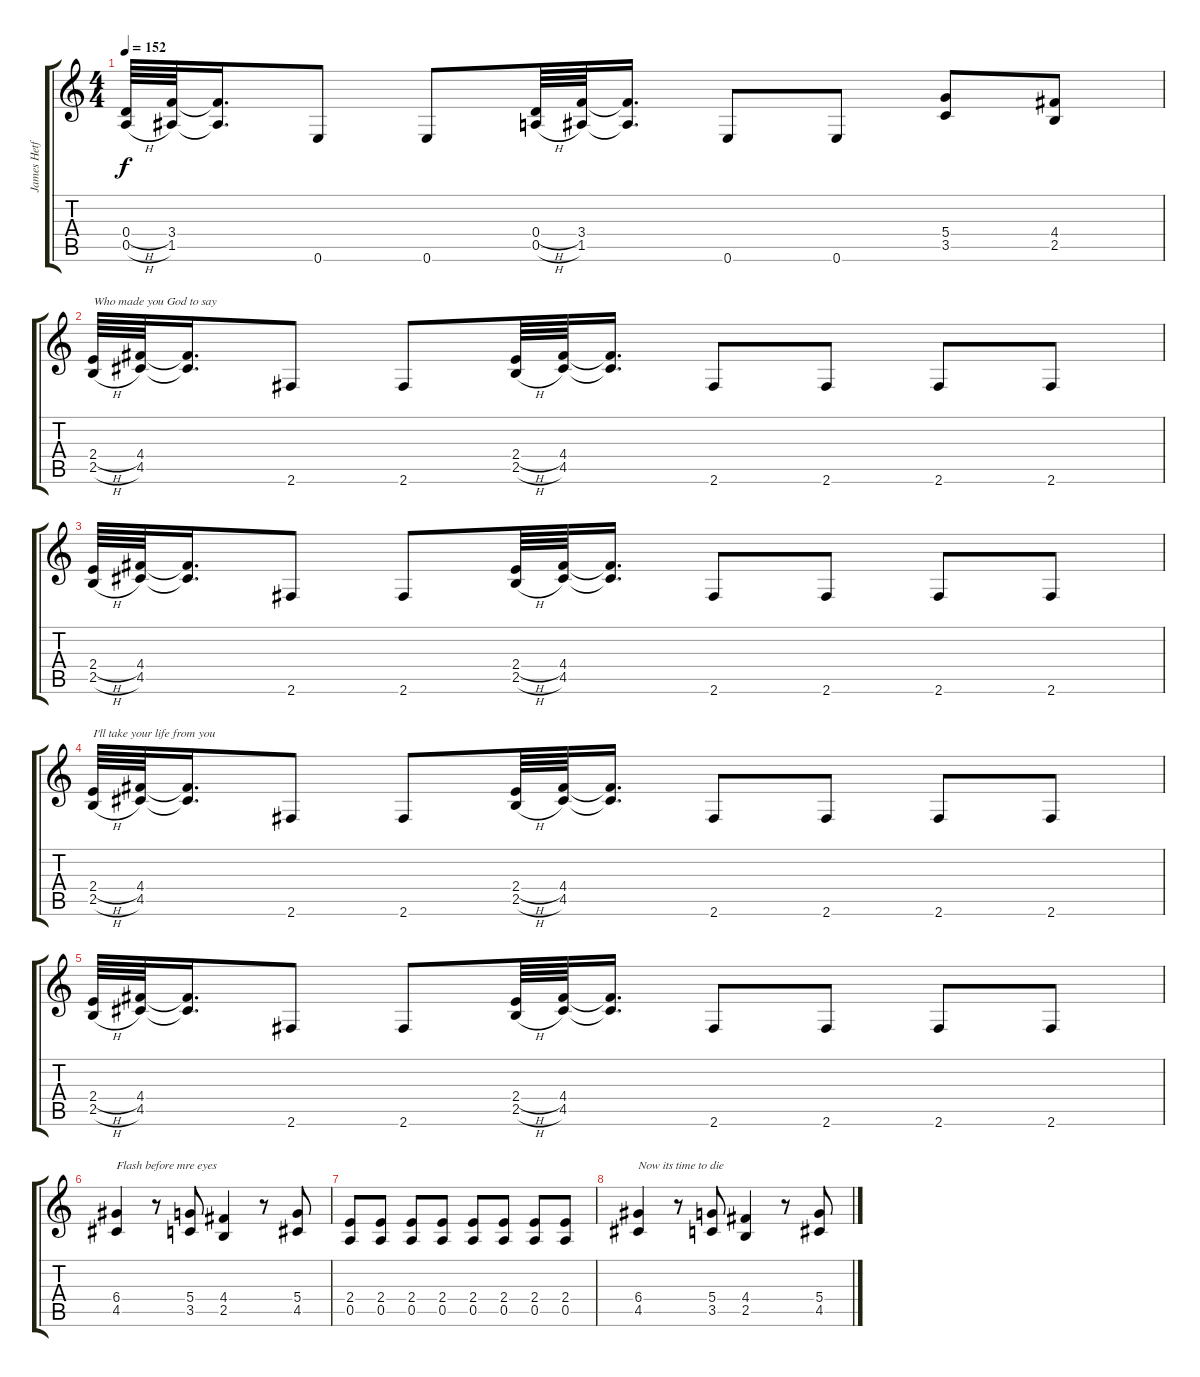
\track ("James Hetfield" "James Hetf") {instrument distortionguitar}
\staff {score tabs}
\tuning (E4 B3 G3 D3 A2 E2) {hide}
\ts (4 4)
\tempo 152
\clef g2
\ks c
(0.4{h} 0.5{h}).64{dy f} (3.4 1.5).64 (3.4{t} 1.5{t}).16{d} 0.6.8 0.6.8 (0.4{h} 0.5{h}).64 (3.4 1.5).64 (3.4{t} 1.5{t}).16{d} 0.6.8 0.6.8 (5.4 3.5).8 (4.4 2.5).8 |
(2.4{h} 2.5{h}).64{txt "Who made you God to say"} (4.4 4.5).64 (4.4{t} 4.5{t}).16{d} 2.6.8 2.6.8 (2.4{h} 2.5{h}).64 (4.4 4.5).64 (4.4{t} 4.5{t}).16{d} 2.6.8 2.6.8 2.6.8 2.6.8 |
(2.4{h} 2.5{h}).64 (4.4 4.5).64 (4.4{t} 4.5{t}).16{d} 2.6.8 2.6.8 (2.4{h} 2.5{h}).64 (4.4 4.5).64 (4.4{t} 4.5{t}).16{d} 2.6.8 2.6.8 2.6.8 2.6.8 |
(2.4{h} 2.5{h}).64{txt "I'll take your life from you"} (4.4 4.5).64 (4.4{t} 4.5{t}).16{d} 2.6.8 2.6.8 (2.4{h} 2.5{h}).64 (4.4 4.5).64 (4.4{t} 4.5{t}).16{d} 2.6.8 2.6.8 2.6.8 2.6.8 |
(2.4{h} 2.5{h}).64 (4.4 4.5).64 (4.4{t} 4.5{t}).16{d} 2.6.8 2.6.8 (2.4{h} 2.5{h}).64 (4.4 4.5).64 (4.4{t} 4.5{t}).16{d} 2.6.8 2.6.8 2.6.8 2.6.8 |
(6.4 4.5).4{txt "Flash before mre eyes"} r.8 (5.4 3.5).8 (4.4 2.5).4 r.8 (5.4 4.5).8 |
(2.4 0.5).8 (2.4 0.5).8 (2.4 0.5).8 (2.4 0.5).8 (2.4 0.5).8 (2.4 0.5).8 (2.4 0.5).8 (2.4 0.5).8 |
(6.4 4.5).4{txt "Now its time to die"} r.8 (5.4 3.5).8 (4.4 2.5).4 r.8 (5.4 4.5).8
